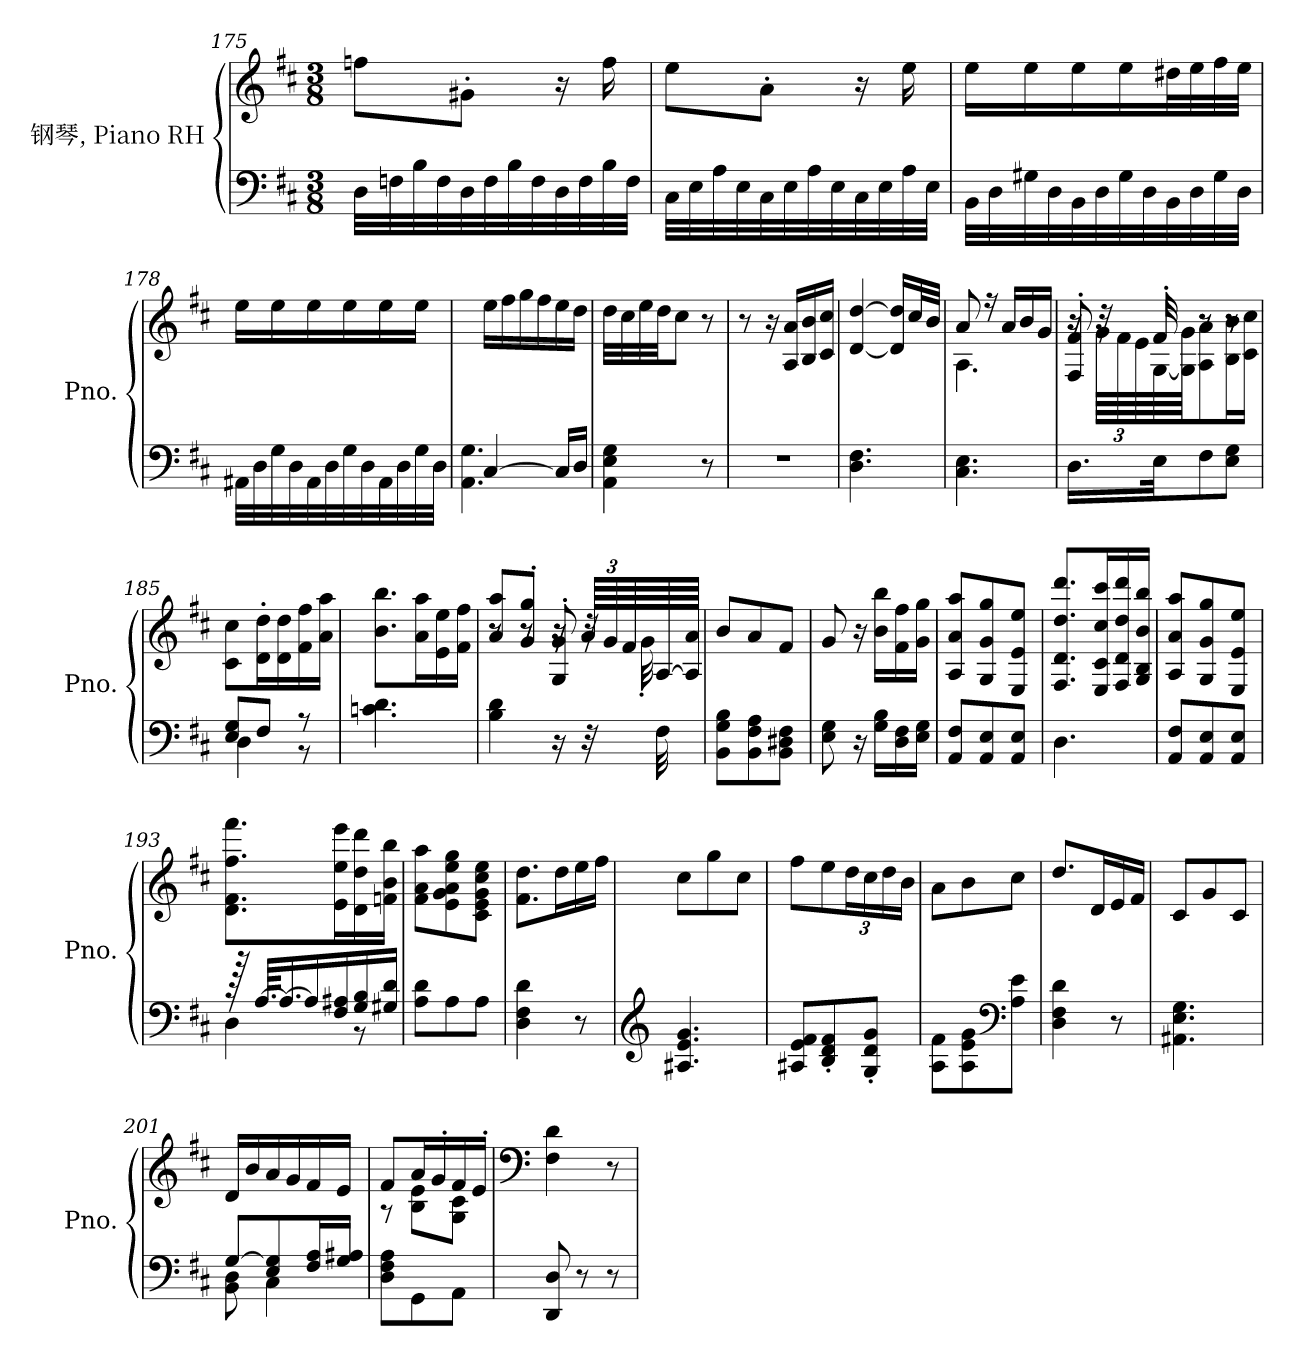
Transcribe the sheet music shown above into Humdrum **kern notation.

**kern	**kern
*part1	*part1
*staff2	*staff1
*I"钢琴, Piano RH	*
*I'Pno.	*
*clefF4	*clefG2
*k[f#c#]	*k[f#c#]
*M3/8	*M3/8
*MM36	*MM36
=175	=175
32D\LLL	8ffn\L
32Fn\	.
32B\	.
32F\	.
32D\	8g#X'\J
32F\	.
32B\	.
32F\	.
32D\	16r
32F\	.
32B\	16ff\
32F\JJJ	.
=176	=176
32C#\LLL	8ee\L
32E\	.
32A\	.
32E\	.
32C#\	8a'\J
32E\	.
32A\	.
32E\	.
32C#\	16r
32E\	.
32A\	16ee\
32E\JJJ	.
!!LO:LB:g=z
=177	=177
32BB\LLL	16ee\LL
32D\	.
32G#X\	16ee\
32D\	.
32BB\	16ee\
32D\	.
32G#\	16ee\
32D\	.
32BB\	32dd#X\L
*	*MM36
32D\	32ee\
*	*MM34
32G#\	32ff#\
32D\JJJ	32ee\JJJ
=178	=178
*	*MM36
32AA#X\LLL	16ee\LL
32D\	.
32G\	16ee\
32D\	.
32AA#\	16ee\
32D\	.
32G\	16ee\
32D\	.
32AA#\	16ee\
32D\	.
32G\	16ee\JJ
32D\JJJ	.
=179	=179
*^	*
[4C#/	4.AA\ 4.G\	16ee\LL
.	.	16ff#\
.	.	16gg\
.	.	16ff#\
16C#/LL]	.	16ee\
16D/JJ	.	16dd\JJ
*v	*v	*
=180	=180
*	*MM25
4AA\ 4E\ 4G\	32dd\LLL
.	32cc#\
.	32ee\
.	32dd\JJ
.	8cc#\J
8r	8r
=181	=181
*	*MM42
4.r	8r
.	16r
.	16A/ 16a/LL
.	16B/ 16b/
.	16c#/ 16cc#/JJ
!!LO:LB:g=z
=182	=182
4.D\ 4.F#\	[4d/ [4dd/
.	16d/] 16dd/]LL
.	32cc#/L
.	32b/JJJ
=183	=183
*	*^
4.C#\ 4.E\	8a/	4.A\
.	16r	.
*	*MM43	*
.	16a/LL	.
*	*MM44	*
.	16b/	.
.	16g/JJ	.
=184	=184	=184
*	*	*^
16.D\LL	16r	16r	8F#/' 8f#/'
*	*	*Xbrackettup	*
*	*MM37	*	*
.	32r	96g\LLLL	.
.	.	96f#\	.
.	.	96e\	.
32E\JK	32f#'/	[64G\	.
.	.	64G\] 64g\JJJ	.
*	*MM45	*	*
8F#\	8r	8A\ 8a\	8r
8E\ 8G\J	8r	16B\ 16b\L	8r
.	.	16c#\ 16cc#\JJ	.
*	*v	*v	*v
=185	=185
*^	*
8E/ 8G/L	4D\	8c#\ 8cc#\L
8F#/J	.	16d\' 16dd\'L
.	.	16d\ 16dd\
*	*	*MM39
8r	8r	16f#\ 16ff#\
.	.	16a\ 16aa\JJ
*v	*v	*
=186	=186
4.cn\ 4.d\	8.b\ 8.bb\L
.	16a\ 16aa\L
.	16e\ 16ee\
.	16f#\ 16ff#\JJ
!!LO:LB:g=z
=187	=187
*	*^
*	*	*^
4B\ 4d\	8a/ 8aa/L	8r	8r
.	8g/' 8gg/'J	8r	8r
*	*MM37	*	*
16r	16r	16r	8G/' 8g/'
32r	96a/LLLL	32r	.
.	96g/	.	.
.	96f#/	.	.
32F#\	[64A/	32g'\	.
.	64A/] 64a/JJJJ	.	.
*	*v	*v	*v
=188	=188
8BB\ 8G\ 8B\L	8b/L
8BB\ 8F#\ 8A\	8a/
8BB\ 8D#X\ 8F#\J	8f#/J
=189	=189
8E\ 8G\	8g/
16r	16r
16G\ 16B\LL	16b\ 16bb\LL
16D\ 16F#\	16f#\ 16ff#\
16E\ 16G\JJ	16g\ 16gg\JJ
=190	=190
8AA/ 8F#/L	8A/ 8a/ 8aa/L
8AA/ 8E/	8G/ 8g/ 8gg/
8AA/ 8E/J	8E/ 8e/ 8ee/J
=191	=191
4.D\	8.F#/ 8.d/ 8.dd/ 8.ddd/L
.	16E/ 16c#/ 16cc#/ 16ccc#/L
*	*MM43
.	16F#/ 16d/ 16dd/ 16ddd/
.	16G/ 16B/ 16b/ 16bb/JJ
=192	=192
8AA/ 8F#/L	8A/ 8a/ 8aa/L
8AA/ 8E/	8G/ 8g/ 8gg/
8AA/ 8E/J	8E/ 8e/ 8ee/J
!!LO:PB:g=z
=193	=193
*^	*
128r	4D\	8.d\ 8.f#\ 8.ff#\ 8.fff#\L
[64.A/KKLL	.	.
16.A/_	.	.
16A/]	.	.
16F#/ 16A#X/	.	16e\ 16ee\ 16eee\L
*	*	*MM34
16G/ 16B/	8r	16d\ 16dd\ 16ddd\
16G#X/ 16d/JJ	.	16fn\ 16b\ 16bb\JJ
*v	*v	*
=194	=194
8A\ 8d\L	8f#\ 8a\ 8aa\L
8A\	8e\ 8g\ 8a\ 8ee\ 8gg\
8A\J	8c#\ 8e\ 8g\ 8cc#\ 8ee\J
=195	=195
4D\ 4F#\ 4d\	8.f#\ 8.dd\L
*	*MM37
.	16dd\L
8r	16ee\
.	16ff#\JJ
=196	=196
*clefG2	*
4.A#X/ 4.e/ 4.g/	8cc#\L
.	8gg\
.	8cc#\J
=197	=197
8A#X/ 8e/ 8f#/L	8ff#\L
8B/' 8d/' 8f#/'	12ee\
.	24dd\L
8G/' 8d/' 8g/'J	24cc#\
.	24dd\
.	24b\JJ
=198	=198
8A\ 8f#\L	8a\L
*	*MM36
8A\ 8e\ 8g\	8b\
*clefF4	*
8A\ 8e\J	8cc#\J
!!LO:LB:g=z
=199	=199
4D\ 4F#\ 4d\	8.dd/L
.	16d/L
8r	16e/
.	16f#/JJ
=200	=200
4.AA#X\ 4.E\ 4.G\	8c#/L
.	8g/
*	*MM34
.	8c#/J
=201	=201
*^	*
[8G/L	8BB\ 8D\	16d/LL
.	.	16b/
8E/ 8G/]	4C#\	16a/
.	.	16g/
16F#/ 16A/L	.	16f#/
*	*	*MM33
16G/ 16A#X/JJ	.	16e/JJ
*v	*v	*
=202	=202
*	*^
8D\ 8F#\ 8A\L	8f#/L	8r
8GG\	16a/L	8B\ 8e\L
.	16g'/	.
*	*MM21	*
8AA\J	16f#/	8G\ 8c#\J
.	16e'/JJ	.
*	*v	*v
=203	=203
*	*clefF4
*	*MM13
8DD/ 8D/	4F#\ 4d\
8r	.
8r	8r
=	=
*-	*-
